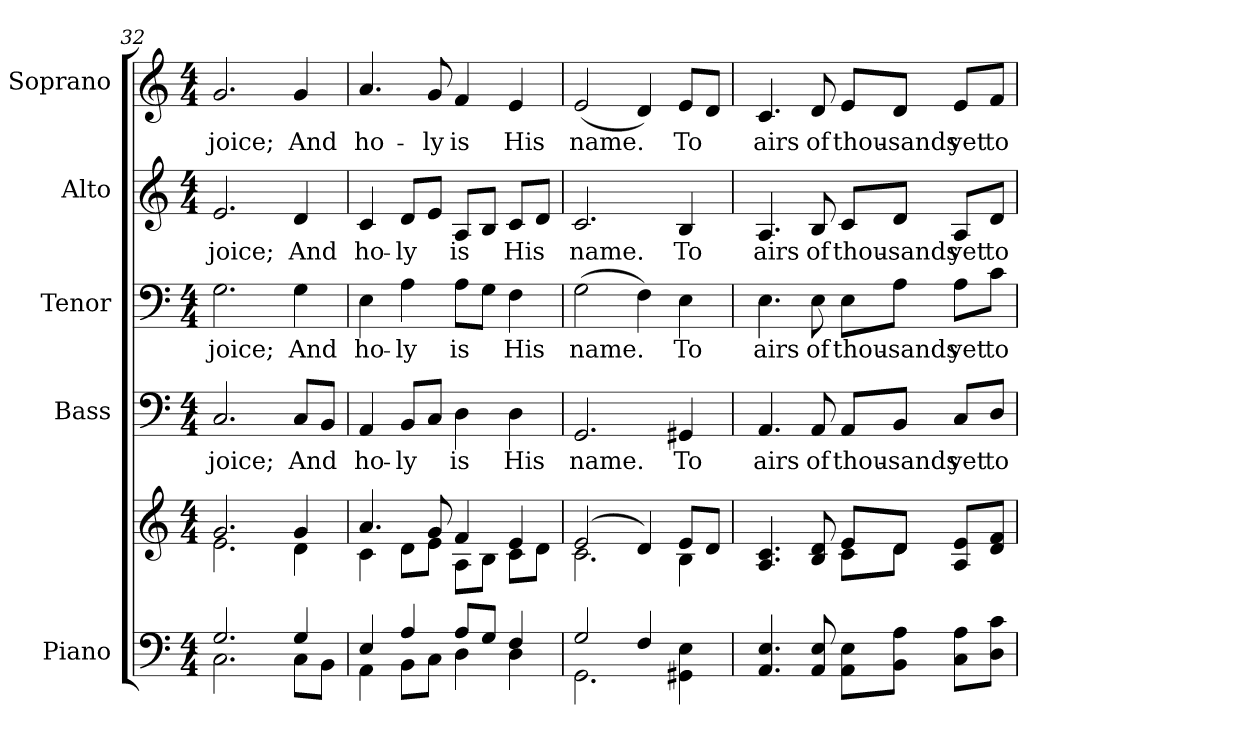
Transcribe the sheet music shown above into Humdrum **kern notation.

**kern	**kern	**kern	**text	**kern	**text	**kern	**text	**kern	**text
*part5	*part5	*part4	*part4	*part3	*part3	*part2	*part2	*part1	*part1
*staff6	*staff5	*staff4	*staff4	*staff3	*staff3	*staff2	*staff2	*staff1	*staff1
*I"Piano	*	*I"Bass	*	*I"Tenor	*	*I"Alto	*	*I"Soprano	*
*I'Pno.	*	*I'B.	*	*I'T.	*	*I'A.	*	*I'S.	*
!!LO:PB:g=z
*clefF4	*clefG2	*clefF4	*	*clefF4	*	*clefG2	*	*clefG2	*
*k[]	*k[]	*k[]	*	*k[]	*	*k[]	*	*k[]	*
*C:	*C:	*C:	*	*C:	*	*C:	*	*C:	*
*M4/4	*M4/4	*M4/4	*	*M4/4	*	*M4/4	*	*M4/4	*
=32	=32	=32	=32	=32	=32	=32	=32	=32	=32
*^	*^	*	*	*	*	*	*	*	*
!	!	!	!	!	!LO:LY:b:color=#000000	!	!	!	!	!	!
!	!	!	!	!	!	!	!LO:LY:b:color=#000000	!	!	!	!
!	!	!	!	!	!	!	!	!	!LO:LY:b:color=#000000	!	!
!	!	!	!	!	!	!	!	!	!	!	!LO:LY:b:color=#000000
2.Gi/	2.Ci\	2.gi/	2.ei\	2.Ci/	-joice;	2.Gi\	-joice;	2.ei/	-joice;	2.gi/	-joice;
!	!	!	!	!	!LO:LY:b:color=#000000	!	!	!	!	!	!
!	!	!	!	!	!	!	!LO:LY:b:color=#000000	!	!	!	!
!	!	!	!	!	!	!	!	!	!LO:LY:b:color=#000000	!	!
!	!	!	!	!	!	!	!	!	!	!	!LO:LY:b:color=#000000
4Gi/	8Ci\L	4gi/	4di\	8Ci/L	And	4Gi\	And	4di/	And	4gi/	And
.	8BBi\J	.	.	8BBi/J	.	.	.	.	.	.	.
=33	=33	=33	=33	=33	=33	=33	=33	=33	=33	=33	=33
!	!	!	!	!	!LO:LY:b:color=#000000	!	!	!	!	!	!
!	!	!	!	!	!	!	!LO:LY:b:color=#000000	!	!	!	!
!	!	!	!	!	!	!	!	!	!LO:LY:b:color=#000000	!	!
!	!	!	!	!	!	!	!	!	!	!	!LO:LY:b:color=#000000
4Ei/	4AAi\	4.ai/	4ci\	4AAi/	ho-	4Ei\	ho-	4ci/	ho-	4.ai/	ho-
!	!	!	!	!	!LO:LY:b:color=#000000	!	!	!	!	!	!
!	!	!	!	!	!	!	!LO:LY:b:color=#000000	!	!	!	!
!	!	!	!	!	!	!	!	!	!LO:LY:b:color=#000000	!	!
4Ai/	8BBi\L	.	8di\L	8BBi/L	-ly	4Ai\	-ly	8di/L	-ly	.	.
!	!	!	!	!	!	!	!	!	!	!	!LO:LY:b:color=#000000
.	8Ci\J	8gi/	8ei\J	8Ci/J	.	.	.	8ei/J	.	8gi/	-ly
!	!	!	!	!	!LO:LY:b:color=#000000	!	!	!	!	!	!
!	!	!	!	!	!	!	!LO:LY:b:color=#000000	!	!	!	!
!	!	!	!	!	!	!	!	!	!LO:LY:b:color=#000000	!	!
!	!	!	!	!	!	!	!	!	!	!	!LO:LY:b:color=#000000
8Ai/L	4Di\	4fi/	8Ai\L	4Di\	is	8Ai\L	is	8Ai/L	is	4fi/	is
8Gi/J	.	.	8Bi\J	.	.	8Gi\J	.	8Bi/J	.	.	.
!	!	!	!	!	!LO:LY:b:color=#000000	!	!	!	!	!	!
!	!	!	!	!	!	!	!LO:LY:b:color=#000000	!	!	!	!
!	!	!	!	!	!	!	!	!	!LO:LY:b:color=#000000	!	!
!	!	!	!	!	!	!	!	!	!	!	!LO:LY:b:color=#000000
4Fi/	4Di\	4ei/	8ci\L	4Di\	His	4Fi\	His	8ci/L	His	4ei/	His
.	.	.	8di\J	.	.	.	.	8di/J	.	.	.
!!LO:PB:g=z
=34	=34	=34	=34	=34	=34	=34	=34	=34	=34	=34	=34
!	!	!	!	!	!LO:LY:b:color=#000000	!	!	!	!	!	!
!	!	!	!	!	!	!	!LO:LY:b:color=#000000	!	!	!	!
!	!	!	!	!	!	!	!	!	!LO:LY:b:color=#000000	!	!
!	!	!	!	!	!	!	!	!	!	!	!LO:LY:b:color=#000000
2Gi/	2.GGi\	(2ei/	2.ci\	2.GGi/	name.	(2Gi\	name.	2.ci/	name.	(2ei/	name.
4Fi/	.	4di/)	.	.	.	4Fi\)	.	.	.	4di/)	.
!	!	!	!	!	!LO:LY:b:color=#000000	!	!	!	!	!	!
!	!	!	!	!	!	!	!LO:LY:b:color=#000000	!	!	!	!
!	!	!	!	!	!	!	!	!	!LO:LY:b:color=#000000	!	!
!	!	!	!	!	!	!	!	!	!	!	!LO:LY:b:color=#000000
4Ei/yy	4GG#Xi\ 4Ei	8ei/L	4Bi\	4GG#Xi/	To	4Ei\	To	4Bi/	To	8ei/L	To
.	.	8di/J	.	.	.	.	.	.	.	8di/J	.
=35	=35	=35	=35	=35	=35	=35	=35	=35	=35	=35	=35
!	!	!	!	!	!LO:LY:b:color=#000000	!	!	!	!	!	!
!	!	!	!	!	!	!	!LO:LY:b:color=#000000	!	!	!	!
!	!	!	!	!	!	!	!	!	!LO:LY:b:color=#000000	!	!
!	!	!	!	!	!	!	!	!	!	!	!LO:LY:b:color=#000000
4.AAi/ 4.Ei	4.Ei\yy	4.Ai/ 4.ci	4.Ai\yy	4.AAi/	airs	4.Ei\	airs	4.Ai/	airs	4.ci/	airs
!	!	!	!	!	!LO:LY:b:color=#000000	!	!	!	!	!	!
!	!	!	!	!	!	!	!LO:LY:b:color=#000000	!	!	!	!
!	!	!	!	!	!	!	!	!	!LO:LY:b:color=#000000	!	!
!	!	!	!	!	!	!	!	!	!	!	!LO:LY:b:color=#000000
8AAi/ 8Ei	8Ei\yy	8Bi/ 8di	8Bi\yy	8AAi/	of	8Ei\	of	8Bi/	of	8di/	of
!	!	!	!	!	!LO:LY:b:color=#000000	!	!	!	!	!	!
!	!	!	!	!	!	!	!LO:LY:b:color=#000000	!	!	!	!
!	!	!	!	!	!	!	!	!	!LO:LY:b:color=#000000	!	!
!	!	!	!	!	!	!	!	!	!	!	!LO:LY:b:color=#000000
8Ei/Lyy	8AAi\ 8EiL	8ei/L	8ci\L	8AAi/L	thou-	8Ei\L	thou-	8ci/L	thou-	8ei/L	thou-
!	!	!	!	!	!LO:LY:b:color=#000000	!	!	!	!	!	!
!	!	!	!	!	!	!	!LO:LY:b:color=#000000	!	!	!	!
!	!	!	!	!	!	!	!	!	!LO:LY:b:color=#000000	!	!
!	!	!	!	!	!	!	!	!	!	!	!LO:LY:b:color=#000000
8Ai/Jyy	8BBi\ 8AiJ	8di/J	8di\J	8BBi/J	-sands	8Ai\J	-sands	8di/J	-sands	8di/J	-sands
!	!	!	!	!	!LO:LY:b:color=#000000	!	!	!	!	!	!
!	!	!	!	!	!	!	!LO:LY:b:color=#000000	!	!	!	!
!	!	!	!	!	!	!	!	!	!LO:LY:b:color=#000000	!	!
!	!	!	!	!	!	!	!	!	!	!	!LO:LY:b:color=#000000
8Ai/Lyy	8Ci\ 8AiL	8Ai/ 8eiL	8Ai\Lyy	8Ci/L	yet	8Ai\L	yet	8Ai/L	yet	8ei/L	yet
!	!	!	!	!	!LO:LY:b:color=#000000	!	!	!	!	!	!
!	!	!	!	!	!	!	!LO:LY:b:color=#000000	!	!	!	!
!	!	!	!	!	!	!	!	!	!LO:LY:b:color=#000000	!	!
!	!	!	!	!	!	!	!	!	!	!	!LO:LY:b:color=#000000
8ci/Jyy	8Di\ 8ciJ	8di/ 8fiJ	8di\Jyy	8Di/J	to	8ci\J	to	8di/J	to	8fi/J	to
*v	*v	*	*	*	*	*	*	*	*	*	*
*	*v	*v	*	*	*	*	*	*	*	*
=	=	=	=	=	=	=	=	=	=
*-	*-	*-	*-	*-	*-	*-	*-	*-	*-
